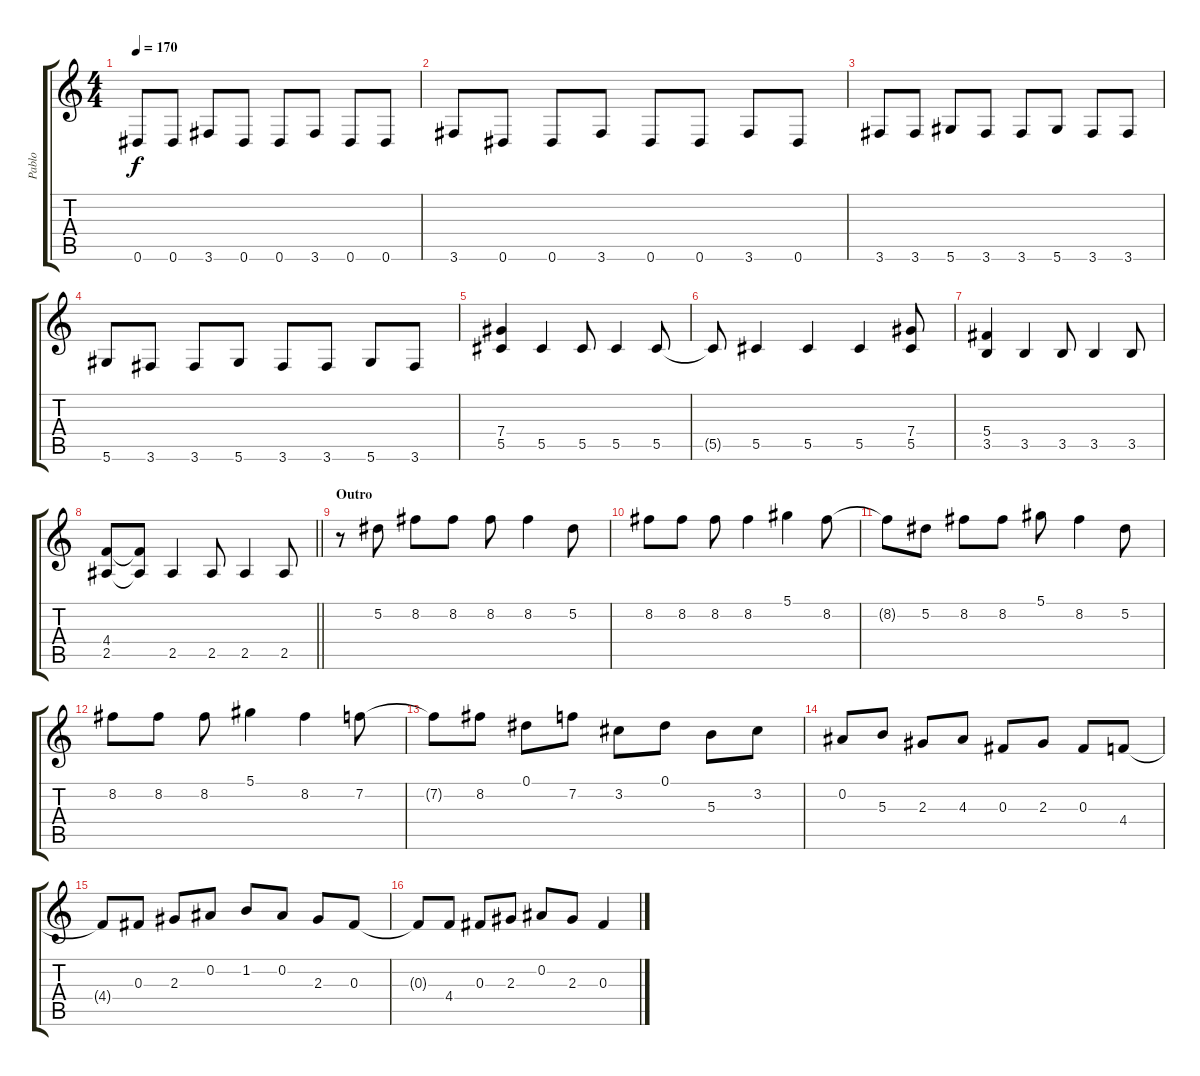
\track ("Pablo" "Pablo") {instrument distortionguitar}
\staff {score tabs}
\tuning (Eb4 Bb3 Gb3 Db3 Ab2 Eb2) {hide}
\ts (4 4)
\tempo 170
\clef g2
\ks c
0.6.8{dy f volume 13} 0.6.8 3.6.8 0.6.8 0.6.8 3.6.8 0.6.8 0.6.8 |
3.6.8 0.6.8 0.6.8 3.6.8 0.6.8 0.6.8 3.6.8 0.6.8 |
3.6.8 3.6.8 5.6.8 3.6.8 3.6.8 5.6.8 3.6.8 3.6.8 |
5.6.8 3.6.8 3.6.8 5.6.8 3.6.8 3.6.8 5.6.8 3.6.8 |
(7.4 5.5).4 5.5.4 5.5.8 5.5.4 5.5.8 |
5.5{t}.8 5.5.4 5.5.4 5.5.4 (7.4 5.5).8 |
(5.4 3.5).4 3.5.4 3.5.8 3.5.4 3.5.8 |
\barLineRight lightlight
(4.4 2.5).8 (4.4{t} 2.5{t}).8 2.5.4 2.5.8 2.5.4 2.5.8 |
\section ("" "Outro")
r.8 5.2.8 8.2.8 8.2.8 8.2.8 8.2.4 5.2.8 |
8.2.8 8.2.8 8.2.8 8.2.4 5.1.4 8.2.8 |
8.2{t}.8 5.2.8 8.2.8 8.2.8 5.1.8 8.2.4 5.2.8 |
8.2.8 8.2.8 8.2.8 5.1.4 8.2.4 7.2.8 |
7.2{t}.8 8.2.8 0.1.8 7.2.8 3.2.8 0.1.8 5.3.8 3.2.8 |
0.2.8 5.3.8 2.3.8 4.3.8 0.3.8 2.3.8 0.3.8 4.4.8 |
4.4{t}.8 0.3.8 2.3.8 0.2.8 1.2.8 0.2.8 2.3.8 0.3.8 |
0.3{t}.8 4.4.8 0.3.8 2.3.8 0.2.8 2.3.8 0.3.4
